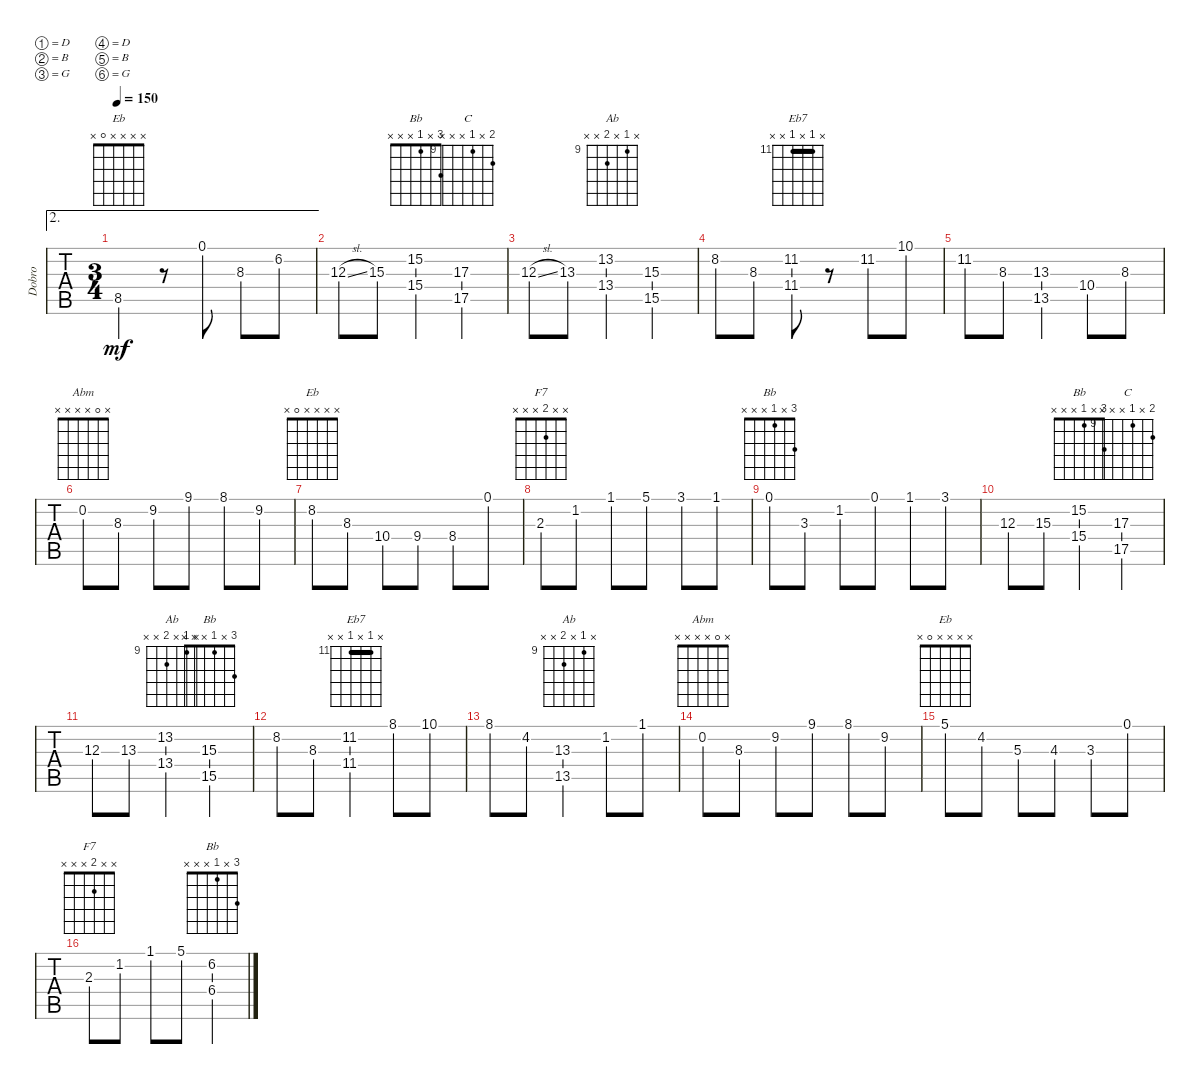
\defaultSystemsLayout 4
\bracketExtendMode groupsimilarinstruments
\chordDiagramsInScore
\track ("Dobro" "Dobro") {instrument banjo}
\staff {tabs}
\tuning (D4 B3 G3 D3 B2 G2)
\chord ("Eb" x x x x 8 x) {firstfret 8 showdiagram false showfingering false}
\chord ("Bb" x x x x x x)
\chord ("C" x x x x x x)
\chord ("Ab" x x x x x x)
\chord ("Eb7" x x x x x x)
\chord ("Abm" x x x x x x)
\chord ("Eb" x x x x 0 x) {showdiagram false showfingering false}
\chord ("F7" x x 2 x x x) {showdiagram false showfingering false}
\chord ("Bb" 0 x x x x x) {showdiagram false showfingering false}
\chord ("Bb" 12 x 10 x x x) {firstfret 10 showdiagram false showfingering false}
\chord ("C" 10 x 9 x x x) {firstfret 9 showdiagram false showfingering false}
\chord ("Ab" 10 x 8 x x x) {firstfret 8 showdiagram false showfingering false}
\chord ("Bb" 8 x 7 x x x) {firstfret 7 showdiagram false showfingering false}
\chord ("Eb7" x 11 x 11 x x) {firstfret 11 showdiagram false showfingering false barre 11}
\chord ("Ab" x 9 x 10 x x) {firstfret 9 showdiagram false showfingering false}
\chord ("Abm" x 0 x x x x) {showdiagram false showfingering false}
\chord ("Bb" 3 x 1 x x x) {showdiagram false showfingering false}
\ae 2
\ts (3 4)
\tempo 150
\clef g2
\ks eb
8.5{acc forcenatural}.4{ch "Eb" dy mf} r.8 0.1{acc forcenatural}.8 8.3{acc b}.8 6.2{acc forcenatural}.8 |
12.3{sl acc forcenatural}.8 15.3{acc b}.8 (15.2{acc forcenatural} 15.4{acc forcenatural}).4{ch "Bb"} (17.3{acc forcenatural} 17.5{acc forcenatural}).4{ch "C"} |
12.3{sl acc forcenatural}.8 13.3{acc b}.8 (13.4{acc b} 13.2{acc forcenatural}).4{ch "Ab"} (15.3{acc b} 15.5{acc forcenatural}).4 |
8.2{acc forcenatural}.8 8.3{acc b}.8 (11.2{acc b} 11.4{acc b}).8{ch "Eb7"} r.8 11.2{acc b}.8 10.1{acc forcenatural}.8 |
11.2{acc b}.8 8.3{acc b}.8 (13.5{acc forcenatural} 13.3{acc b}).4 10.4{acc forcenatural}.8 8.3{acc b}.8 |
0.2{acc forcenatural}.8{ch "Abm"} 8.3{acc b}.8 9.2{acc b}.8 9.1{acc forcenatural}.8 8.1{acc b}.8 9.2{acc b}.8 |
8.2{acc forcenatural}.8{ch "Eb"} 8.3{acc b}.8 10.4{acc forcenatural}.8 9.4{acc forcenatural}.8 8.4{acc b}.8 0.1{acc forcenatural}.8 |
2.3{acc forcenatural}.8{ch "F7"} 1.2{acc forcenatural}.8 1.1{acc b}.8 5.1{acc forcenatural}.8 3.1{acc forcenatural}.8 1.1{acc b}.8 |
0.1{acc forcenatural}.8{ch "Bb"} 3.3{acc b}.8 1.2{acc forcenatural}.8 0.1{acc forcenatural}.8 1.1{acc b}.8 3.1{acc forcenatural}.8 |
12.3{acc forcenatural}.8 15.3{acc b}.8 (15.2{acc forcenatural} 15.4{acc forcenatural}).4{ch "Bb"} (17.3{acc forcenatural} 17.5{acc forcenatural}).4{ch "C"} |
12.3{acc forcenatural}.8 13.3{acc b}.8 (13.4{acc b} 13.2{acc forcenatural}).4{ch "Ab"} (15.3{acc b} 15.5{acc forcenatural}).4{ch "Bb"} |
8.2{acc forcenatural}.8 8.3{acc b}.8 (11.2{acc b} 11.4{acc b}).4{ch "Eb7"} 8.1{acc b}.8 10.1{acc forcenatural}.8 |
8.1{acc b}.8 4.2{acc b}.8 (13.5{acc forcenatural} 13.3{acc b}).4{ch "Ab"} 1.2{acc forcenatural}.8 1.1{acc b}.8 |
0.2{acc forcenatural}.8{ch "Abm"} 8.3{acc b}.8 9.2{acc b}.8 9.1{acc forcenatural}.8 8.1{acc b}.8 9.2{acc b}.8 |
5.1{acc forcenatural}.8{ch "Eb"} 4.2{acc b}.8 5.3{acc forcenatural}.8 4.3{acc forcenatural}.8 3.3{acc b}.8 0.1{acc forcenatural}.8 |
2.3{acc forcenatural}.8{ch "F7"} 1.2{acc forcenatural}.8 1.1{acc b}.8 5.1{acc forcenatural}.8 (6.2{acc forcenatural} 6.4{acc b}).4{ch "Bb"}
